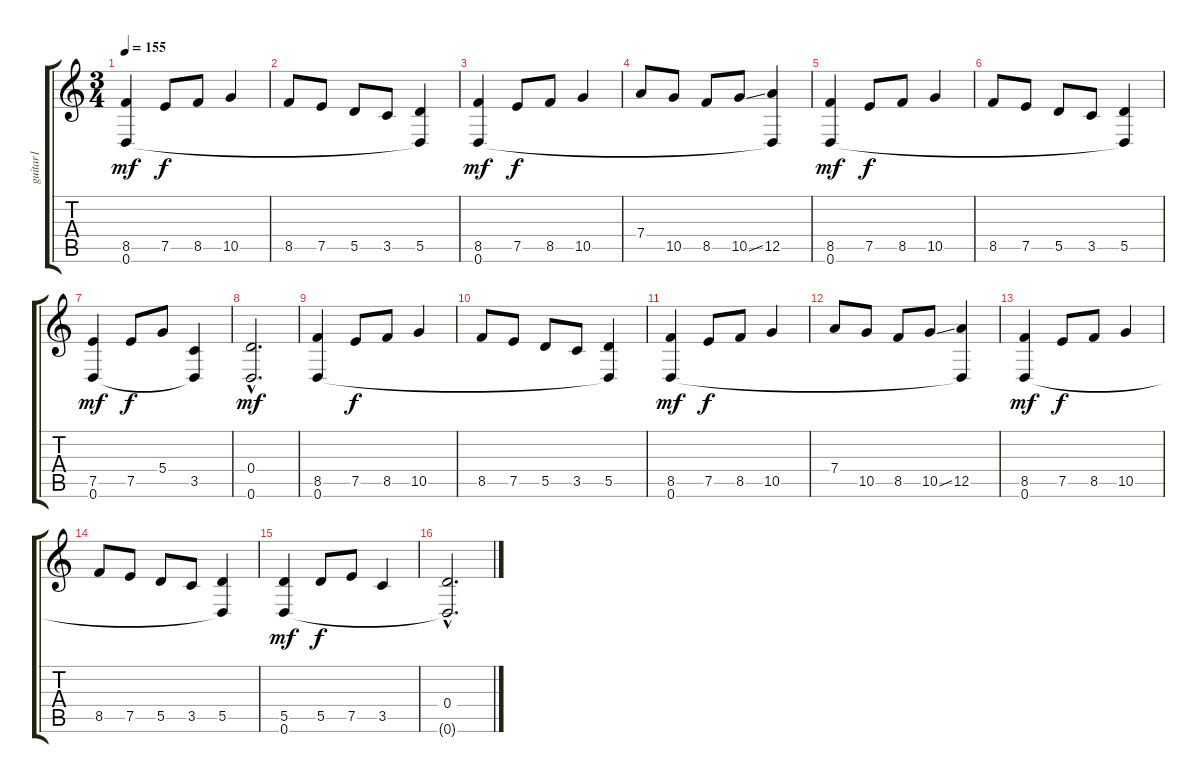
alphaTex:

\track ("guitar1" "guitar1") {instrument distortionguitar}
\staff {score tabs}
\tuning (E4 B3 G3 D3 A2 D2) {hide}
\ts (3 4)
\tempo 155
\clef g2
\ks c
(8.5 0.6).4{dy mf volume 10 instrument acousticguitarsteel} 7.5.8{dy f} 8.5.8 10.5.4 |
8.5.8 7.5.8 5.5.8 3.5.8 (5.5 0.6{t}).4 |
(8.5 0.6).4{dy mf} 7.5.8{dy f} 8.5.8 10.5.4 |
7.4.8 10.5.8 8.5.8 10.5{ss}.8 (12.5 0.6{t}).4 |
(8.5 0.6).4{dy mf} 7.5.8{dy f} 8.5.8 10.5.4 |
8.5.8 7.5.8 5.5.8 3.5.8 (5.5 0.6{t}).4 |
(7.5 0.6).4{dy mf} 7.5.8{dy f} 5.4.8 (3.5 0.6{t}).4 |
(0.4{hac} 0.6{hac}).2{d dy mf} |
(8.5 0.6).4 7.5.8{dy f} 8.5.8 10.5.4 |
8.5.8 7.5.8 5.5.8 3.5.8 (5.5 0.6{t}).4 |
(8.5 0.6).4{dy mf} 7.5.8{dy f} 8.5.8 10.5.4 |
7.4.8 10.5.8 8.5.8 10.5{ss}.8 (12.5 0.6{t}).4 |
(8.5 0.6).4{dy mf} 7.5.8{dy f} 8.5.8 10.5.4 |
8.5.8 7.5.8 5.5.8 3.5.8 (5.5 0.6{t}).4 |
(5.5 0.6).4{dy mf} 5.5.8{dy f} 7.5.8 3.5.4 |
(0.4{hac} 0.6{hac t}).2{d}
